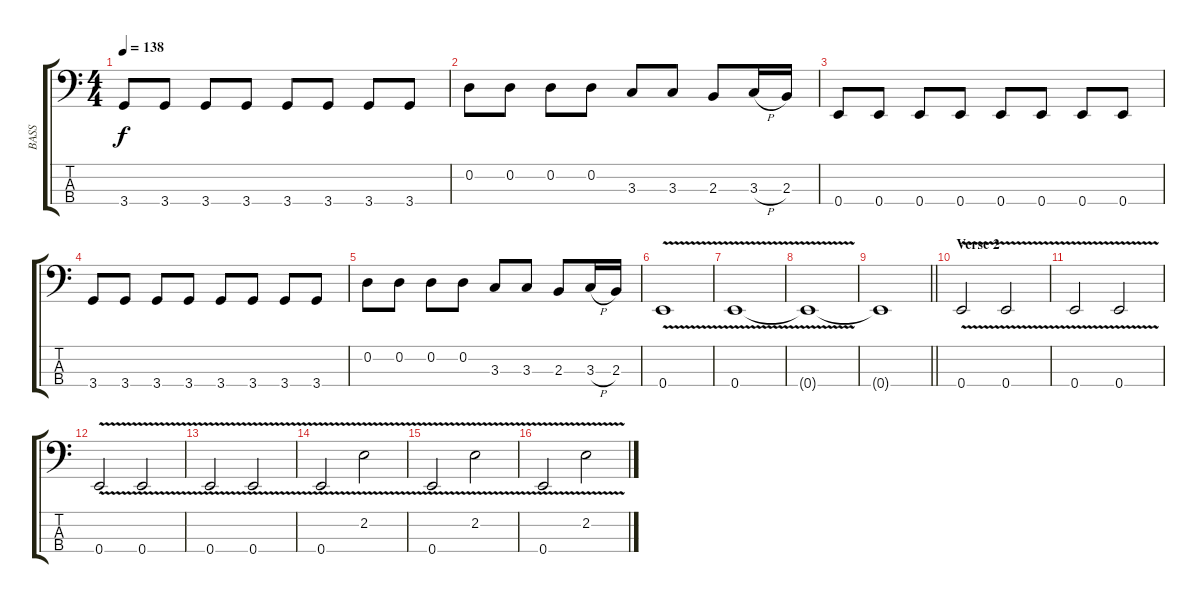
\track ("BASS" "BASS") {instrument electricbasspick}
\staff {score tabs}
\tuning (G2 D2 A1 E1) {hide}
\ts (4 4)
\tempo 138
\clef f4
\ks c
3.4.8{dy f} 3.4.8 3.4.8 3.4.8 3.4.8 3.4.8 3.4.8 3.4.8 |
0.2.8 0.2.8 0.2.8 0.2.8 3.3.8 3.3.8 2.3.8 3.3{h}.16 2.3.16 |
0.4.8 0.4.8 0.4.8 0.4.8 0.4.8 0.4.8 0.4.8 0.4.8 |
3.4.8 3.4.8 3.4.8 3.4.8 3.4.8 3.4.8 3.4.8 3.4.8 |
0.2.8 0.2.8 0.2.8 0.2.8 3.3.8 3.3.8 2.3.8 3.3{h}.16 2.3.16 |
0.4{v}.1 |
0.4{v}.1 |
0.4{t}.1 |
\barLineRight lightlight
0.4{t}.1 |
\section ("" "Verse 2")
0.4{v}.2{volume 5} 0.4{v}.2 |
0.4{v}.2 0.4{v}.2 |
0.4{v}.2 0.4{v}.2 |
0.4{v}.2 0.4{v}.2 |
0.4{v}.2{volume 6} 2.2{v}.2 |
0.4{v}.2 2.2{v}.2 |
0.4{v}.2 2.2{v}.2
